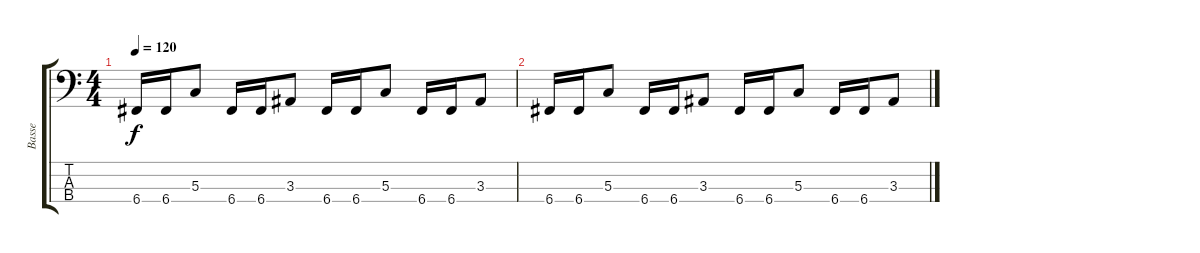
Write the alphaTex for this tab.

\track ("Basse" "Basse") {instrument electricbassfinger}
\staff {score tabs}
\tuning (F2 C2 G1 C1) {hide}
\ts (4 4)
\tempo 120
\clef f4
\ks c
6.4.16{dy f} 6.4.16 5.3.8 6.4.16 6.4.16 3.3.8 6.4.16 6.4.16 5.3.8 6.4.16 6.4.16 3.3.8 |
6.4.16 6.4.16 5.3.8 6.4.16 6.4.16 3.3.8 6.4.16 6.4.16 5.3.8 6.4.16 6.4.16 3.3.8
